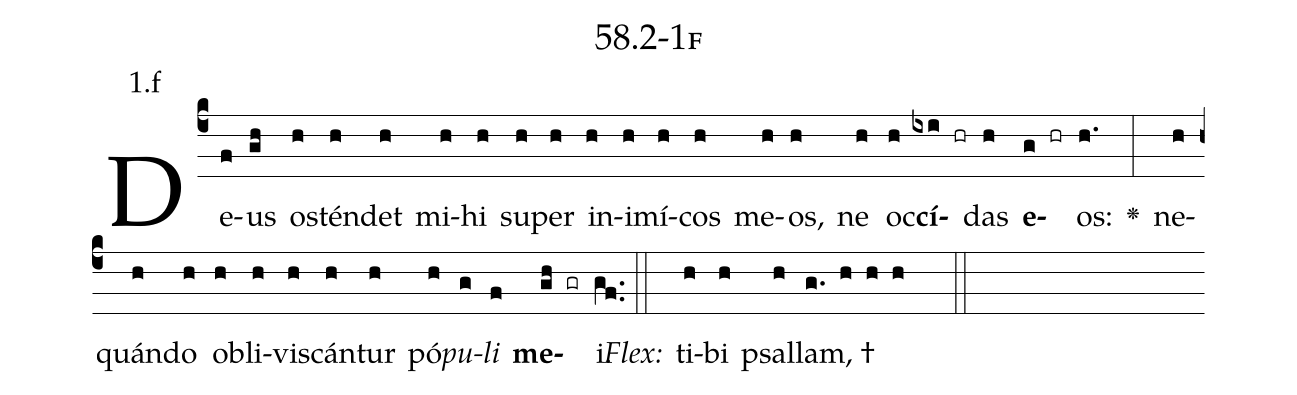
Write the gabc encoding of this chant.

name: 58.2-1f;
annotation: 1.f;
%%
(c4)De(f)us(gh) os(h)tén(h)det(h) mi(h)hi(h) su(h)per(h) in(h)i(h)mí(h)cos(h) me(h)os,(h) ne(h) oc(h)<b>cí</b>(ixi hr)das(h) <b>e</b>(g hr)os:(h.) <v>\greheightstar</v>(:) ne(h)quán(h)do(h) ob(h)li(h)vis(h)cán(h)tur(h) pó(h)<i>pu</i>(g)<i>li</i>(f) <b>me</b>(gh gr)i.(gf..) (::)
<i>Flex:</i>()  ti(h)bi(h) psal(h)lam, †(g. h h h  ::)

%E(h) u(h) o(g) u(f) a(gh) e.(gf..) (::)
